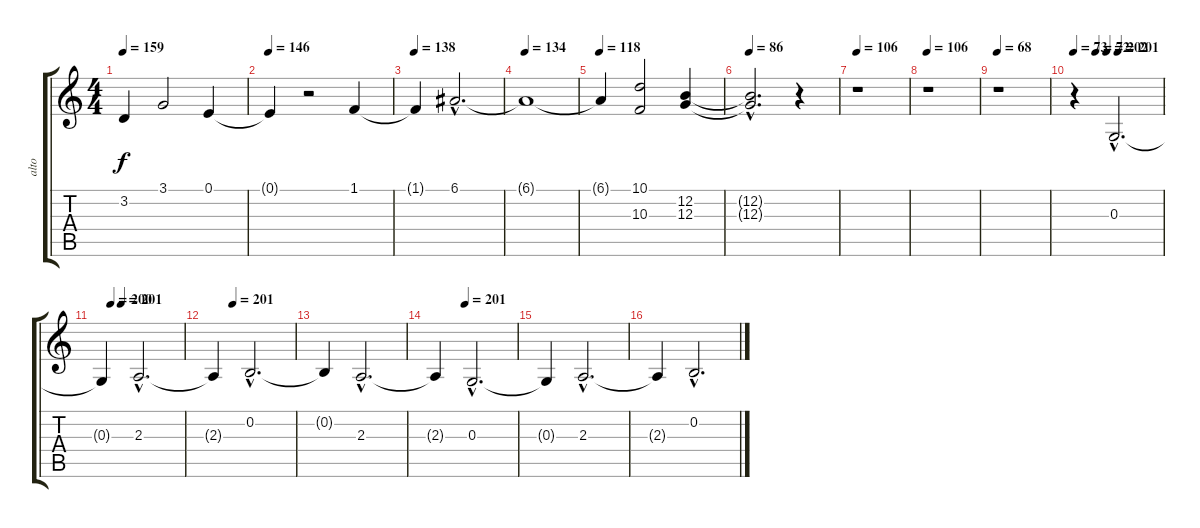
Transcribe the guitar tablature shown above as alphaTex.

\track ("alto" "alto") {instrument stringensemble1}
\staff {score tabs}
\tuning (E4 B3 G3 D3 A2 E2) {hide}
\ts (4 4)
\tempo 159
\clef g2
\ks c
3.2{t}.4{dy f} 3.1.2 0.1.4 |
\tempo 146
0.1{t}.4 r.2 1.1.4 |
\tempo 138
1.1{t}.4 6.1{hac}.2{d} |
\tempo 134
6.1{t}.1 |
\tempo 118
6.1{t}.4 (10.1 10.3).2 (12.2 12.3).4 |
\tempo 86
(12.2{hac t} 12.3{hac t}).2{d} r.4 |
\tempo 106
r.1 |
\tempo 106
r.1 |
\tempo 68
r.1 |
\tempo 73
\tempo (72 0.25)
\tempo (202 0.375)
\tempo (201 0.5)
r.4 0.3{hac}.2{d instrument stringensemble1} |
\tempo (200 0.125)
\tempo (201 0.25)
0.3{t}.4 2.3{hac}.2{d} |
\tempo (201 0.25)
2.3{t}.4 0.2{hac}.2{d} |
0.2{t}.4 2.3{hac}.2{d} |
\tempo (201 0.375)
2.3{t}.4 0.3{hac}.2{d} |
0.3{t}.4 2.3{hac}.2{d} |
2.3{t}.4 0.2{hac}.2{d}
